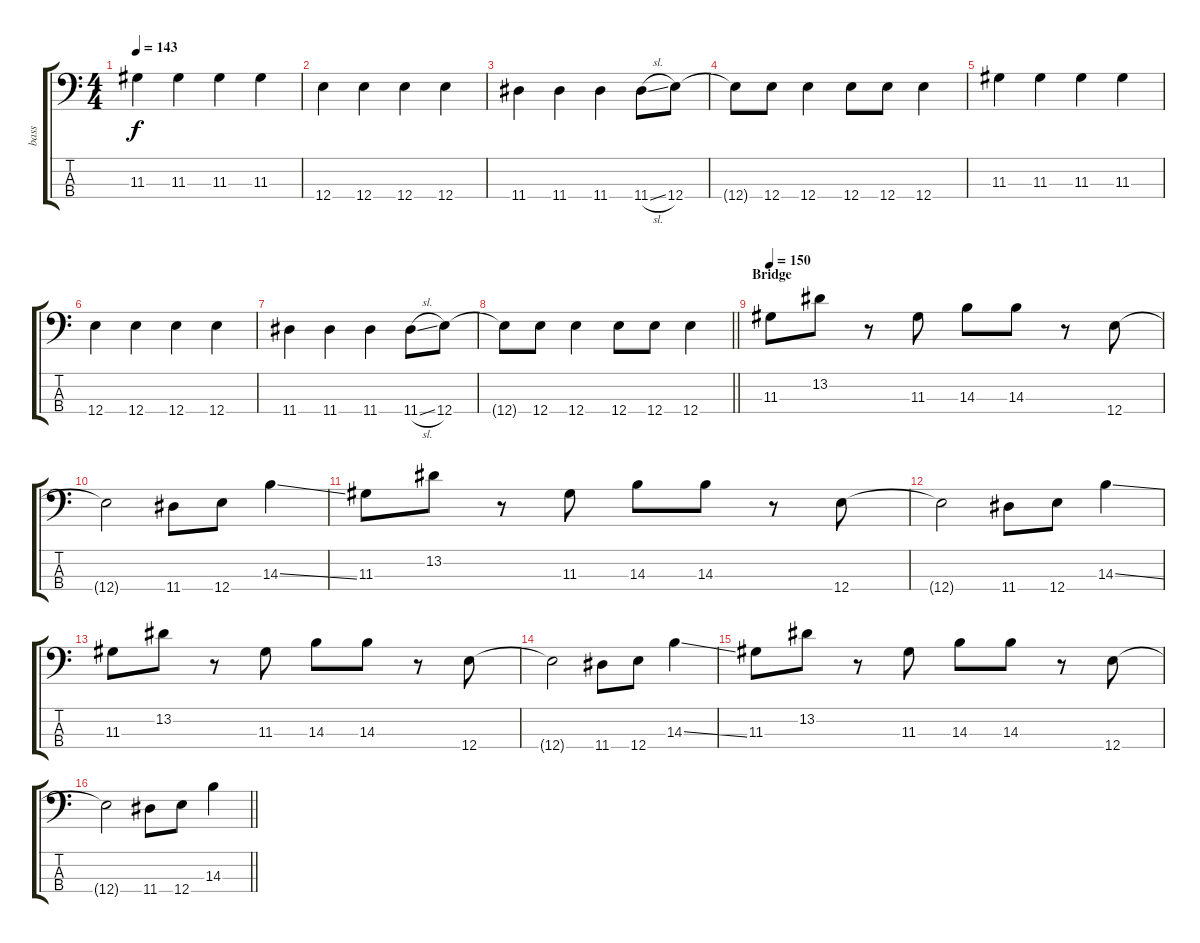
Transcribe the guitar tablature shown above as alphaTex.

\track ("bass" "bass") {instrument electricbassfinger}
\staff {score tabs}
\tuning (G2 D2 A1 E1) {hide}
\ts (4 4)
\tempo 143
\clef f4
\ks c
11.3.4{dy f} 11.3.4 11.3.4 11.3.4 |
12.4.4 12.4.4 12.4.4 12.4.4 |
11.4.4 11.4.4 11.4.4 11.4{sl}.8 12.4.8 |
12.4{t}.8 12.4.8 12.4.4 12.4.8 12.4.8 12.4.4 |
11.3.4 11.3.4 11.3.4 11.3.4 |
12.4.4 12.4.4 12.4.4 12.4.4 |
11.4.4 11.4.4 11.4.4 11.4{sl}.8 12.4.8 |
\barLineRight lightlight
12.4{t}.8 12.4.8 12.4.4 12.4.8 12.4.8 12.4.4 |
\section ("" "Bridge")
\tempo 150
11.3.8 13.2.8 r.8 11.3.8 14.3.8 14.3.8 r.8 12.4.8 |
12.4{t}.2 11.4.8 12.4.8 14.3{ss}.4 |
11.3.8 13.2.8 r.8 11.3.8 14.3.8 14.3.8 r.8 12.4.8 |
12.4{t}.2 11.4.8 12.4.8 14.3{ss}.4 |
11.3.8 13.2.8 r.8 11.3.8 14.3.8 14.3.8 r.8 12.4.8 |
12.4{t}.2 11.4.8 12.4.8 14.3{ss}.4 |
11.3.8 13.2.8 r.8 11.3.8 14.3.8 14.3.8 r.8 12.4.8 |
\barLineRight lightlight
12.4{t}.2 11.4.8 12.4.8 14.3{ss}.4
